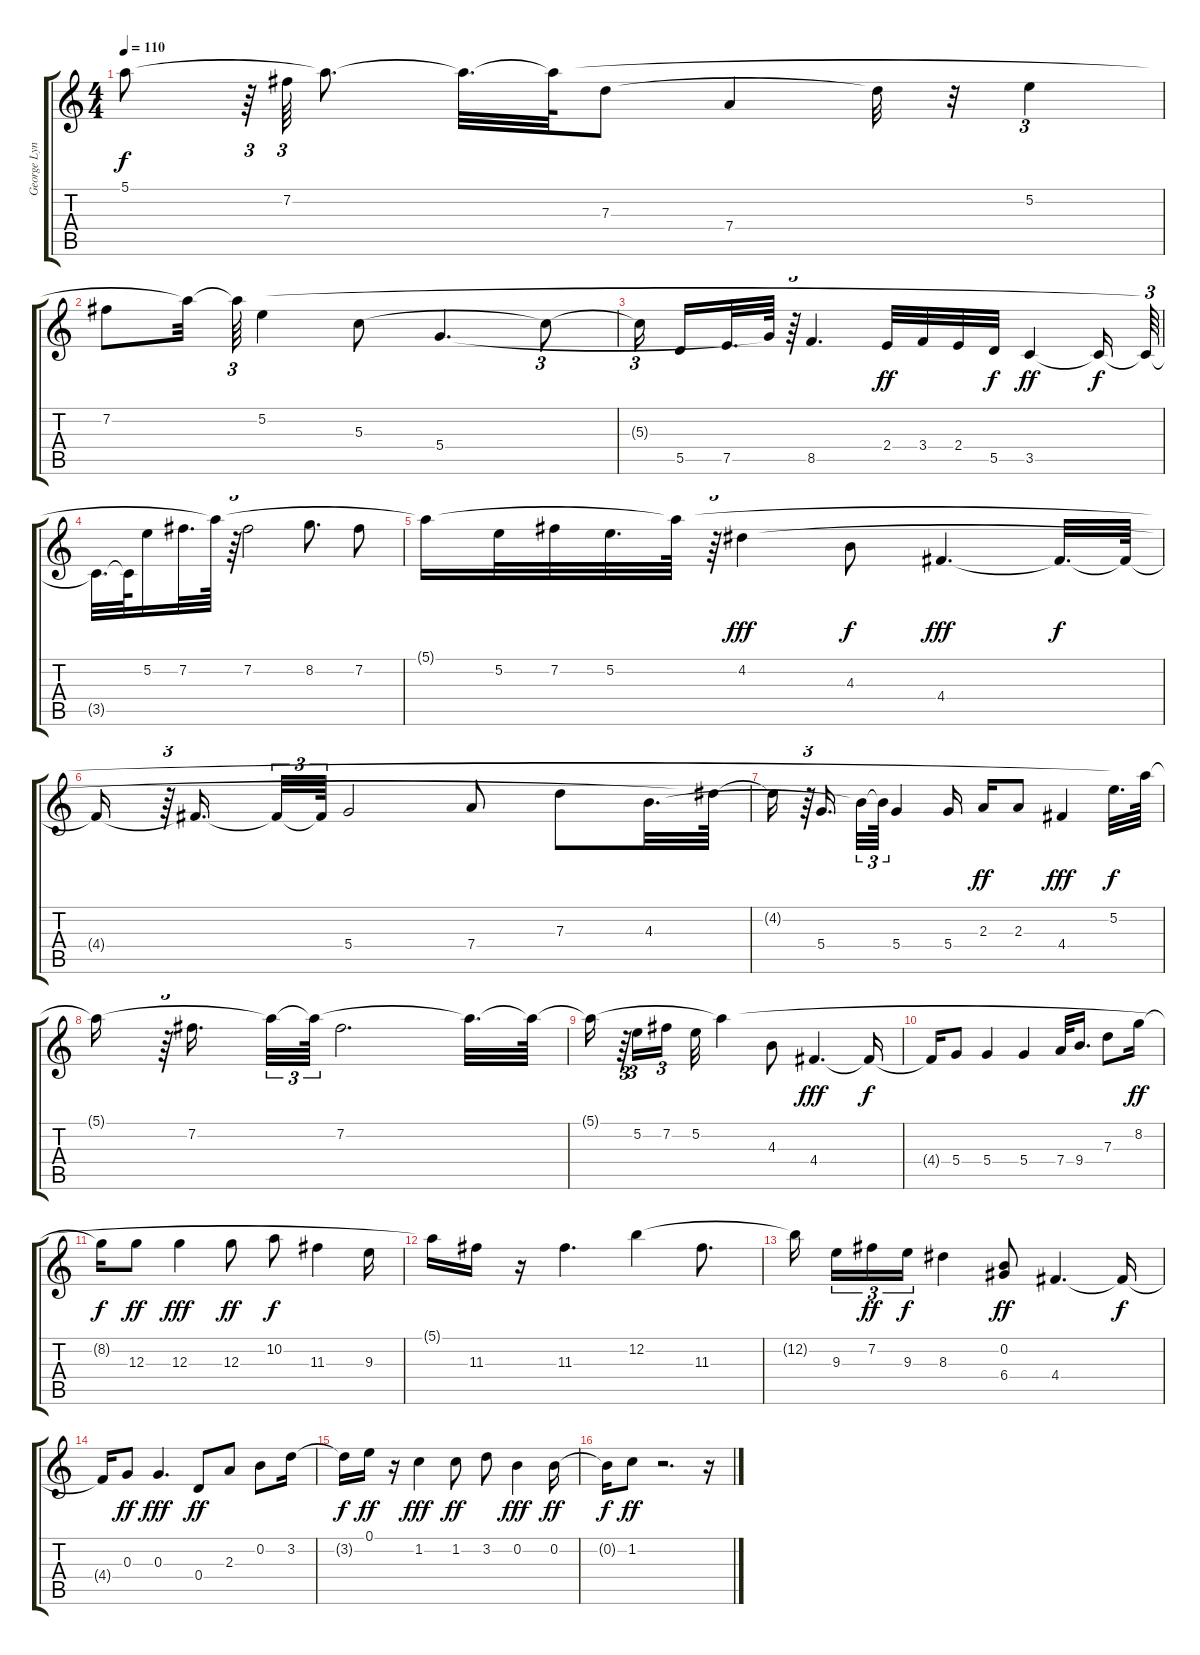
\track ("George Lynch" "George Lyn") {instrument distortionguitar}
\staff {score tabs}
\tuning (E4 B3 G3 D3 A2 E2) {hide}
\ts (4 4)
\tempo 110
\clef g2
\ks c
5.1{t}.8{dy f} r.64{tu (3 2)} 7.2.64{tu (3 2)} 5.1{t}.8{d} 5.1{t}.32{d} 5.1{t}.64 7.3.8 7.4.4 7.3{t}.32 r.32 5.2.4{tu (3 2)} |
7.2.8 5.1{t}.32 5.1{t}.64{tu (3 2)} 5.2.4 5.3.8 5.4.4{d} 5.3{t}.8{tu (3 2)} |
5.3{t}.16{tu (3 2) beam splitsecondary} 5.5.16 7.5.32{d} 5.4{t}.64 r.64{tu (3 2)} 8.5.4{d} 2.4.32{dy ff} 3.4.32 2.4.32 5.5.32{dy f} 3.5.4{dy ff} 3.5{t}.16{dy f} 3.5{t}.64{tu (3 2)} |
3.5{t}.32{d} 3.5{t}.64 5.2.16 7.2.32{d} 5.1{t}.64 r.64{tu (3 2)} 7.2.2 8.2.8{d} 7.2.8 |
5.1{t}.16 5.2.32 7.2.32 5.2.32{d} 5.1{t}.64 r.64{tu (3 2)} 4.2.4{dy fff} 4.3.8{dy f} 4.4.4{d dy fff} 4.4{t}.32{d dy f} 4.4{t}.64 |
4.4{t}.16 r.64{tu (3 2)} 4.4{t}.16{d beam splitsecondary} 4.4{t}.32{tu (3 2)} 4.4{t}.64{tu (3 2)} 5.4.2 7.4.8 7.3.8 4.3.32{d} 4.2{t}.64 |
4.2{t}.16 r.64{tu (3 2)} 5.4.16{d beam splitsecondary} 4.3{t}.32{tu (3 2)} 4.3{t}.64{tu (3 2)} 5.4.4 5.4.16 2.3.16{dy ff} 2.3.8 4.4.4{dy fff} 5.2.32{d dy f} 5.1{t}.64 |
5.1{t}.16 r.64{tu (3 2)} 7.2.16{d beam splitsecondary} 5.1{t}.32{tu (3 2)} 5.1{t}.64{tu (3 2)} 7.2.2{d} 5.1{t}.32{d} 5.1{t}.64 |
5.1{t}.16 r.64{tu (3 2)} 5.2.16{tu (3 2)} 7.2.16{tu (3 2) beam splitsecondary} 5.2.32 5.1{t}.4 4.3.8 4.4.4{d dy fff} 4.4{t}.16{dy f} |
4.4{t}.16 5.4.8 5.4.4 5.4.4 7.4.32 9.4.16{d} 7.3.8 8.2.16{dy ff} |
8.2{t}.16{dy f} 12.3.8{dy ff} 12.3.4{dy fff} 12.3.8{dy ff} 10.2.8{dy f} 11.3.4 9.3.16 |
5.1{t}.16 11.3.16 r.16 11.3.4{d} 12.2.4 11.3.8{d} |
12.2{t}.16{beam splitsecondary} 9.3.16{tu (3 2)} 7.2.16{tu (3 2) dy ff} 9.3.16{tu (3 2) dy f} 8.3.4 (0.2 6.4).8{dy ff} 4.4.4{d} 4.4{t}.16{dy f} |
4.4{t}.16 0.3.8{dy ff} 0.3.4{d dy fff} 0.4.8{dy ff} 2.3.8 0.2.8 3.2.16 |
3.2{t}.16{dy f} 0.1.16{dy ff} r.16 1.2.4{dy fff} 1.2.8{dy ff} 3.2.8 0.2.4{dy fff} 0.2.16{dy ff} |
0.2{t}.16{dy f} 1.2.8{dy ff} r.2{d} r.16
